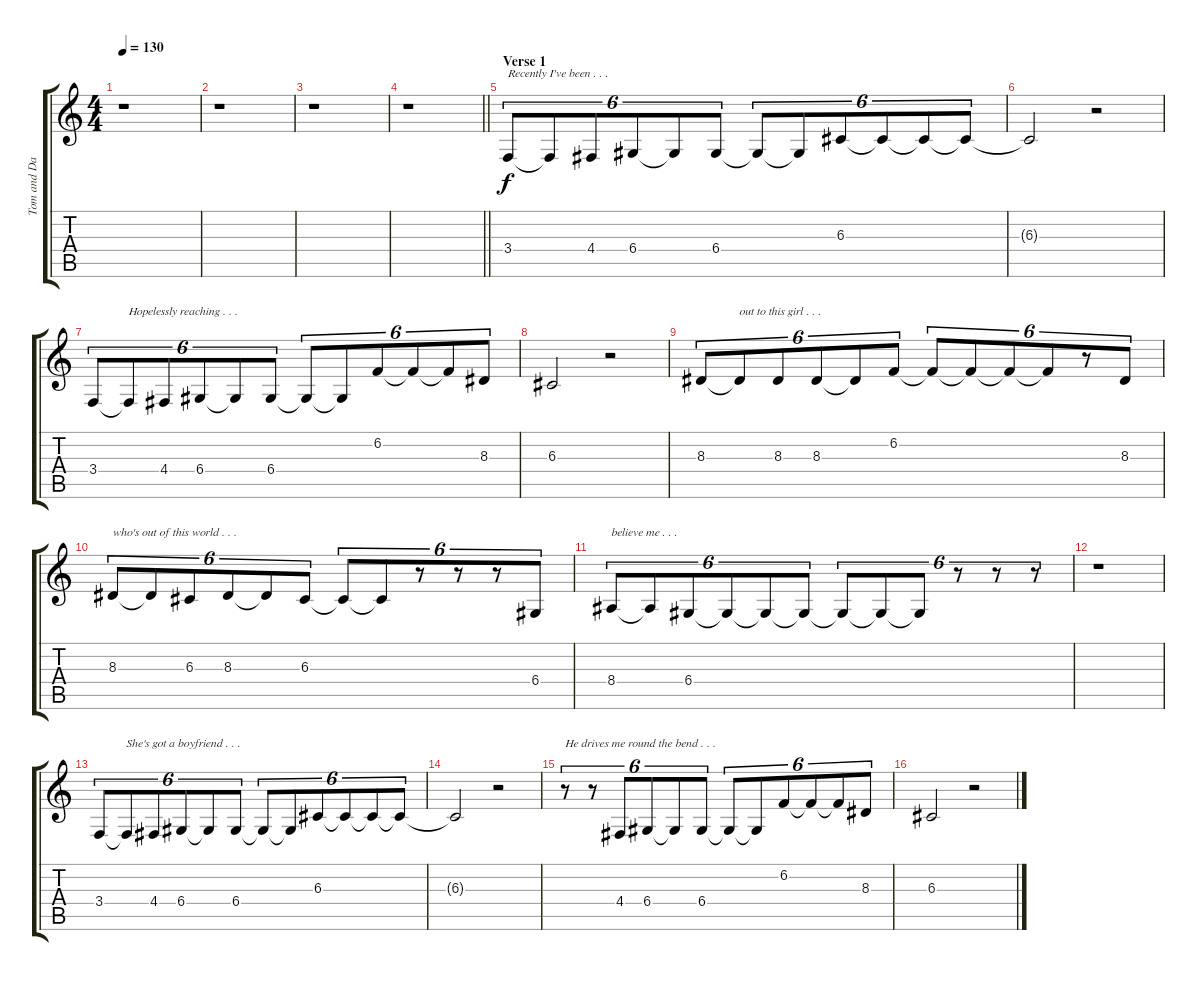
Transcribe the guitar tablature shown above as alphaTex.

\track ("Tom and Danny (Vocals with Harmonies)" "Tom and Da") {instrument clarinet}
\staff {score tabs}
\tuning (E4 B3 G3 D3 A2 E2) {hide}
\ts (4 4)
\tempo 130
\clef g2
\ks c
r.1{dy f instrument clarinet} |
r.1 |
r.1 |
\barLineRight lightlight
r.1 |
\section ("" "Verse 1")
3.4.8{tu (6 4) txt "Recently I've been . . ."} 3.4{t}.8{tu (6 4)} 4.4.8{tu (6 4)} 6.4.8{tu (6 4)} 6.4{t}.8{tu (6 4)} 6.4.8{tu (6 4)} 6.4{t}.8{tu (6 4)} 6.4{t}.8{tu (6 4)} 6.3.8{tu (6 4)} 6.3{t}.8{tu (6 4)} 6.3{t}.8{tu (6 4)} 6.3{t}.8{tu (6 4)} |
6.3{t}.2 r.2 |
3.4.8{tu (6 4)} 3.4{t}.8{tu (6 4) txt "Hopelessly reaching . . ."} 4.4.8{tu (6 4)} 6.4.8{tu (6 4)} 6.4{t}.8{tu (6 4)} 6.4.8{tu (6 4)} 6.4{t}.8{tu (6 4)} 6.4{t}.8{tu (6 4)} 6.2.8{tu (6 4)} 6.2{t}.8{tu (6 4)} 6.2{t}.8{tu (6 4)} 8.3.8{tu (6 4)} |
6.3.2 r.2 |
8.3.8{tu (6 4)} 8.3{t}.8{tu (6 4) txt "out to this girl . . ."} 8.3.8{tu (6 4)} 8.3.8{tu (6 4)} 8.3{t}.8{tu (6 4)} 6.2.8{tu (6 4)} 6.2{t}.8{tu (6 4)} 6.2{t}.8{tu (6 4)} 6.2{t}.8{tu (6 4)} 6.2{t}.8{tu (6 4)} r.8{tu (6 4)} 8.3.8{tu (6 4)} |
8.3.8{tu (6 4) txt "who's out of this world . . ."} 8.3{t}.8{tu (6 4)} 6.3.8{tu (6 4)} 8.3.8{tu (6 4)} 8.3{t}.8{tu (6 4)} 6.3.8{tu (6 4)} 6.3{t}.8{tu (6 4)} 6.3{t}.8{tu (6 4)} r.8{tu (6 4)} r.8{tu (6 4)} r.8{tu (6 4)} 6.4.8{tu (6 4)} |
8.4.8{tu (6 4) txt "believe me . . ."} 8.4{t}.8{tu (6 4)} 6.4.8{tu (6 4)} 6.4{t}.8{tu (6 4)} 6.4{t}.8{tu (6 4)} 6.4{t}.8{tu (6 4)} 6.4{t}.8{tu (6 4)} 6.4{t}.8{tu (6 4)} 6.4{t}.8{tu (6 4)} r.8{tu (6 4)} r.8{tu (6 4)} r.8{tu (6 4)} |
r.1 |
3.4.8{tu (6 4)} 3.4{t}.8{tu (6 4) txt "She's got a boyfriend . . ."} 4.4.8{tu (6 4)} 6.4.8{tu (6 4)} 6.4{t}.8{tu (6 4)} 6.4.8{tu (6 4)} 6.4{t}.8{tu (6 4)} 6.4{t}.8{tu (6 4)} 6.3.8{tu (6 4)} 6.3{t}.8{tu (6 4)} 6.3{t}.8{tu (6 4)} 6.3{t}.8{tu (6 4)} |
6.3{t}.2 r.2 |
r.8{tu (6 4) txt "He drives me round the bend . . ."} r.8{tu (6 4)} 4.4.8{tu (6 4)} 6.4.8{tu (6 4)} 6.4{t}.8{tu (6 4)} 6.4.8{tu (6 4)} 6.4{t}.8{tu (6 4)} 6.4{t}.8{tu (6 4)} 6.2.8{tu (6 4)} 6.2{t}.8{tu (6 4)} 6.2{t}.8{tu (6 4)} 8.3.8{tu (6 4)} |
6.3.2 r.2
